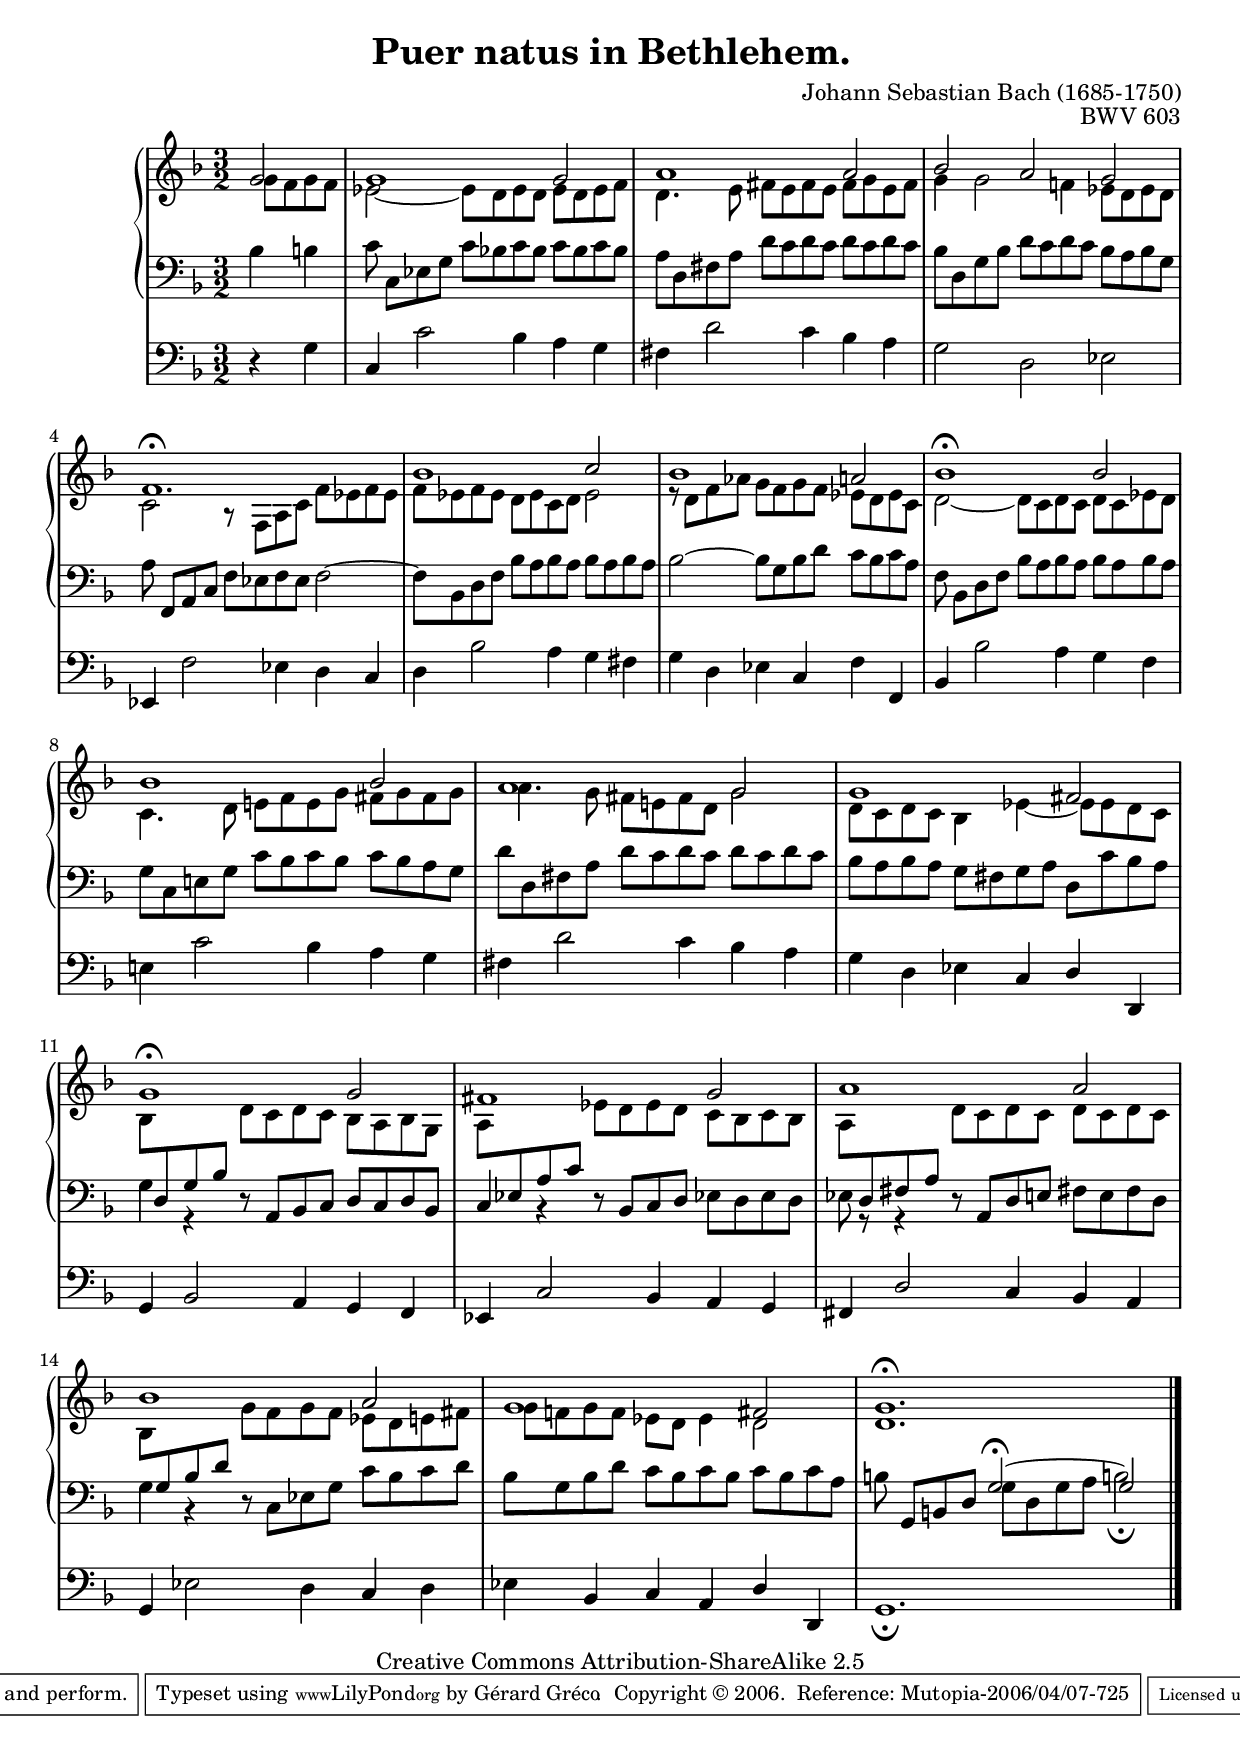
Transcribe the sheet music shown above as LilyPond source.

% -*- mode: LilyPond ; coding: utf-8 -*-
\version "2.8.0"
\include "italiano.ly" 
%% Version 1

\header{
    title = \markup {\center-align { "Puer natus in Bethlehem." " "} }
    subtitle = ""
    piece = "" 
    instrument = ""
    composer = "Johann Sebastian Bach (1685-1750)"
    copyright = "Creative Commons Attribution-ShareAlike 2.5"
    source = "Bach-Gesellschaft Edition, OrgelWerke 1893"
    opus = "BWV 603"
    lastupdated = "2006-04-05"
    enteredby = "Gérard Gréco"
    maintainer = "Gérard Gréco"
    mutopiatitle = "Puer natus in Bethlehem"
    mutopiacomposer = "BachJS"
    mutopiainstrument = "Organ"
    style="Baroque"

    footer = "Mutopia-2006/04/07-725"
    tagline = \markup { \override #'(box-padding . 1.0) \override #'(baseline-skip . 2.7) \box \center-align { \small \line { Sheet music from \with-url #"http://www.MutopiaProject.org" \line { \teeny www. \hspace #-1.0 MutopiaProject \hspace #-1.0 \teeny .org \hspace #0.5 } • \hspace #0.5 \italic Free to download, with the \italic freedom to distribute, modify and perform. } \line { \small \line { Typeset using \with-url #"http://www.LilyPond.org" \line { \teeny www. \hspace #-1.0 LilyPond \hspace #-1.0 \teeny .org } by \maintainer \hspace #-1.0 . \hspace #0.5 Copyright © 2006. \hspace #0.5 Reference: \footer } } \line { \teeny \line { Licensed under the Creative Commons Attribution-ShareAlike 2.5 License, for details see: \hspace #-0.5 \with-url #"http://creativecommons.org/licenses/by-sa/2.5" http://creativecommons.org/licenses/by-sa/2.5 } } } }
}

%#(set-default-paper-size "a4")
%#(set-global-staff-size 18)

halsup = {
  \stemUp
  \tieUp
}

halsdown = {
  \stemDown
  \tieDown
}

staffup = {
   \change Staff = "dessus" \halsdown
}

staffdown = {
   \change Staff = "basse" \halsup
}

global = {
  \key fa \major
  \time 3/2
}

choral =  \relative do'' {
  \global
  \partial 2 sol2 
  %  1 :
  sol1 sol2 
  la1 la2 
  sib2 la2 sol2 
  fa1.^\fermata 
  %  5 :
  sib1 do2 
  sib1 la!2 
  sib1^\fermata  sib2 
  sib1 sib2 
  la1 sol2 
  % 10 :
  sol1 fad2 
  sol1^\fermata sol2 
  fad1 sol2 
  la1 la2 
  sib1 la2 
  sol1 fad2 
  sol1.^\fermata
}
alto = \relative do'' {
  \global
  \partial 2 sol8 fa8 sol8 fa8 
  %  1 :
  mib2 ~ mib8 re8 mib8 re8 mib8 re8 mib8 fa8 
  re4. mi8 fad8 mi8 fad8 mi8 fad8 sol8 mi8 fad8 
  sol4 sol2 fa!4 mib8 re8 mib8 re8 
  do2 la8\rest fa8 la8 do8 fa8 mib8 fa8 mib8
  %  5 :
  fa8 mib8 fa8 mib8 re8 mib8 do8 re8 mib2 
  mi8\rest re8 fa8 lab8 sol8 fa8 sol8 fa8 mib8 re8 mib8 do8 
  re2 ~ re8 do8 re8 do8 re8 do8 mib8 re8 
  do4. re8 mi!8 fa8 mi8 sol8 fad8 sol8 fad8 sol8 
  la4. sol8 fad8 mi!8 fad8 re8 sol2 
  % 10 :
  re8 do8 re8 do8 sib4 mib4 ~ mib8 mib8 re8 do8 
  sib8 \staffdown re,8 sol8 sib8 \staffup re8 do8 re8 do8 sib8 la8 sib8 sol8 
  la8 \staffdown mib8 la8 do8 \staffup mib8 re8 mib8 re8 do8 sib8 do8 sib8 
  la8 \staffdown re,8 fad8  la8 \staffup re8 do8 re8 do8 re8 do8 re8 do8 \break
  sib8 \staffdown sol8 sib8 re8 \staffup sol8 fa8 sol8 fa8 mib8 re8 mi8 fad8 
  % 15 :
  sol8 fa!8 sol8 fa8 mib8 re8 mib4 re2 
  re1. 
}
tenor = \relative do' { 
  \global
  \clef "bass"
  \partial 2 sib4 si4 
  %  1 :
  do8 do,8 [ mib8 sol8 ] do8 sib!8 do8 sib8 do8 sib8 do8 sib8 
  la8 re,8 fad8 la8 re8 do8 re8 do8 re8 do8 re8 do8 
  sib8 re,8 sol8 sib8 re8 do8 re8 do8 sib8 la8 sib8 sol8 
  la8 fa,8 [ la8 do8 ] fa8 mib8 fa8 mib8 fa2 ~
  %  5 :
  fa8 sib,8 re8 fa8 sib8 la8 sib8 la8 sib8 la8 sib8 la8 
  sib2 ~ sib8 sol8 sib8 re8 do8 sib8 do8 la8 
  fa8 sib,8 [ re8 fa8 ] sib8 la8 sib8 la8 sib8 la8 sib8 la8 
  sol8 do,8 mi!8 sol8 do8 sib8 do8 sib8 do8 sib8 la8 sol8 
  re'8 re,8 fad8 la8 re8 do8 re8 do8 re8 do8 re8 do8 
  % 10 :
  sib8 la8 sib8 la8 sol8 fad8 sol8 la8 re,8 do'8 sib8 la8 
  sol4 r4 r8 la,8 sib8 do8 re8 do8 re8 sib8 
  do4 r4 r8 sib8 do8 re8 mib!8 re8 mib8 re8 
  mib8 sol,8\rest sol4\rest r8 la8 re8 mi!8 fad!8 mi8 fad8 re8 
  sol4 r4 r8 do,8 mib8 sol8 do8 sib8 do8 re8 
  % 15 :
  sib8 sol8 sib8 re8 do8 sib8 do8 sib8 do8 sib8 do8 la8 
  si8 sol,8 [ si8 re8 ] << { \once\override Tie #'staff-position = #7 sol2^\fermata ~ sol2 } \\ {sol8 re8 sol8 la8 si!2_\fermata} >>
}
pedale = \relative do' {
  \global
  \clef "bass"
  \partial 2 r4 sol4 
  %  1 :
  do,4 do'2 sib4 la4 sol4 
  fad4 re'2 do4 sib4 la4
  sol2 re2 mib2 
  mib,4 fa'2 mib4 re4 do4 
  %  5 :
  re4 sib'2 la4 sol4 fad4 
  sol4 re4 mib4 do4 fa4 fa,4 
  sib4 sib'2 la4 sol4 fa4 
  mi!4 do'2 sib4 la4 sol4 
  fad4 re'2 do4 sib4 la4 
  % 10 :
  sol4 re4 mib4 do4 \stemUp re4 \stemNeutral re,4 
  sol4 sib2 la4 sol4 fa4 
  mib4 do'2 sib4 la4 sol4 
  fad4 \stemUp re'2 \stemNeutral do4 sib4 la4 
  sol4 mib'2 re4 do4 re4 
  % 15 :
  mib4 sib4 do4 la4 \stemUp re4 \stemNeutral re,4 
   \once \override Script #'padding = # 1 sol1._\fermata \bar "|."
}


\score{
\new PianoStaff 
  <<
  \set PianoStaff.systemStartDelimiterHierarchy
  = #'(SystemStartBar (SystemStartBrace a b ))
  \new Staff = "dessus" << 
    \choral \\
    \alto 
  >>
  \new Staff = "basse" { 
    \clef "bass" 
    \tenor
  }
  \new Staff = "pedale" {
    \pedale
  }
>>
\layout{}
}

\score {
  <<
    \new Staff {
      \set Staff.midiInstrument = "pan flute"
      \choral
    }
    \new Staff {
      \set Staff.midiInstrument = "pan flute"
      \alto
    }
    \new Staff {
      \set Staff.midiInstrument = "pan flute"
      \tenor
    }
    \new Staff {
      \set Staff.midiInstrument = "pan flute"
      \pedale
    }
  >>
  \midi{ \tempo 4 = 85 }
}
